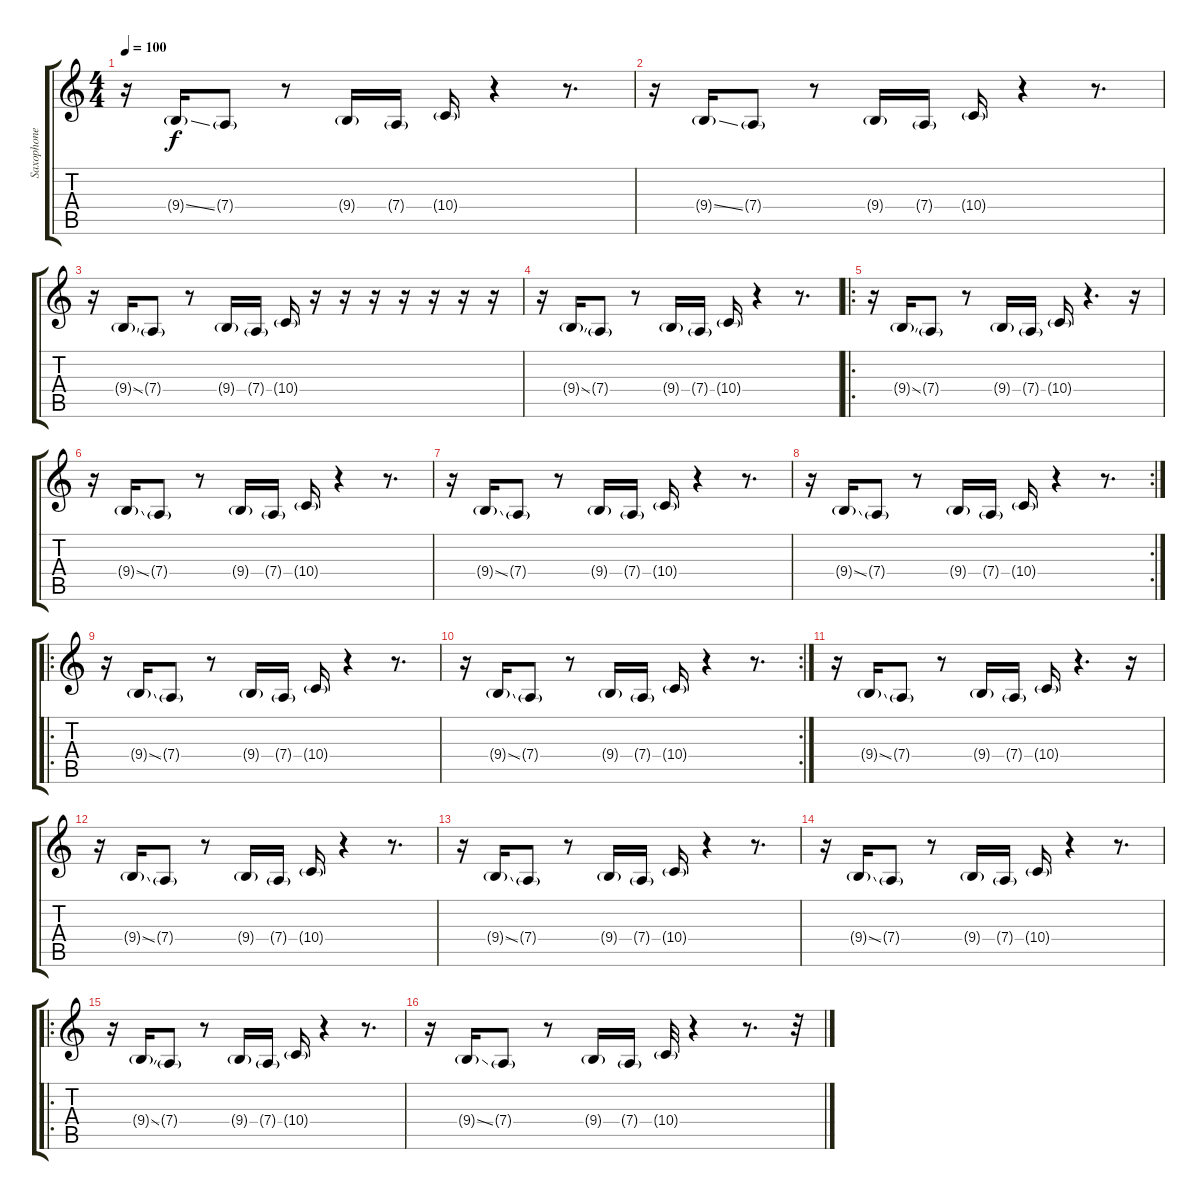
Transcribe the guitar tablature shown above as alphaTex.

\track ("Saxophone" "Saxophone") {instrument tenorsax}
\staff {score tabs}
\tuning (E4 B3 G3 D3 A2 E2) {hide}
\ts (4 4)
\tempo 100
\clef g2
\ks c
r.16{dy f} 9.4{ss g}.16 7.4{g}.8 r.8 9.4{g}.16 7.4{g}.16 10.4{g}.16 r.4 r.8{d} |
r.16 9.4{ss g}.16 7.4{g}.8 r.8 9.4{g}.16 7.4{g}.16 10.4{g}.16 r.4 r.8{d} |
r.16 9.4{ss g}.16 7.4{g}.8 r.8 9.4{g}.16 7.4{g}.16 10.4{g}.16 r.16 r.16 r.16 r.16 r.16 r.16 r.16 |
r.16 9.4{ss g}.16 7.4{g}.8 r.8 9.4{g}.16 7.4{g}.16 10.4{g}.16 r.4 r.8{d} |
\ro
r.16 9.4{ss g}.16 7.4{g}.8 r.8 9.4{g}.16 7.4{g}.16 10.4{g}.16 r.4{d} r.16 |
r.16 9.4{ss g}.16 7.4{g}.8 r.8 9.4{g}.16 7.4{g}.16 10.4{g}.16 r.4 r.8{d} |
r.16 9.4{ss g}.16 7.4{g}.8 r.8 9.4{g}.16 7.4{g}.16 10.4{g}.16 r.4 r.8{d} |
\rc 2
r.16 9.4{ss g}.16 7.4{g}.8 r.8 9.4{g}.16 7.4{g}.16 10.4{g}.16 r.4 r.8{d} |
\ro
r.16 9.4{ss g}.16 7.4{g}.8 r.8 9.4{g}.16 7.4{g}.16 10.4{g}.16 r.4 r.8{d} |
\rc 2
r.16 9.4{ss g}.16 7.4{g}.8 r.8 9.4{g}.16 7.4{g}.16 10.4{g}.16 r.4 r.8{d} |
r.16 9.4{ss g}.16 7.4{g}.8 r.8 9.4{g}.16 7.4{g}.16 10.4{g}.16 r.4{d} r.16 |
r.16 9.4{ss g}.16 7.4{g}.8 r.8 9.4{g}.16 7.4{g}.16 10.4{g}.16 r.4 r.8{d} |
r.16 9.4{ss g}.16 7.4{g}.8 r.8 9.4{g}.16 7.4{g}.16 10.4{g}.16 r.4 r.8{d} |
r.16 9.4{ss g}.16 7.4{g}.8 r.8 9.4{g}.16 7.4{g}.16 10.4{g}.16 r.4 r.8{d} |
\ro
r.16 9.4{ss g}.16 7.4{g}.8 r.8 9.4{g}.16 7.4{g}.16 10.4{g}.16 r.4 r.8{d} |
r.16 9.4{ss g}.16 7.4{g}.8 r.8 9.4{g}.16 7.4{g}.16 10.4{g}.32 r.4 r.8{d} r.32
